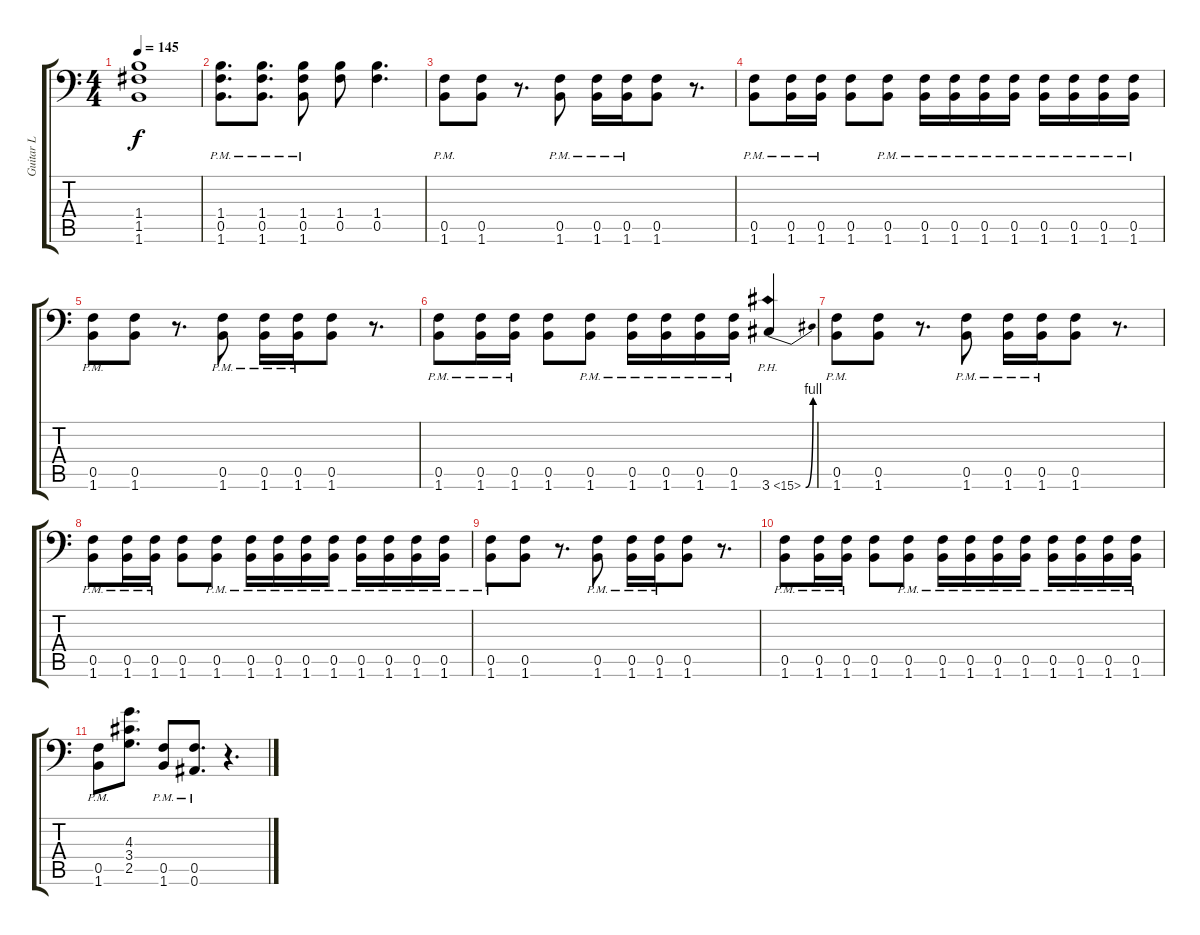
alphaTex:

\track ("Guitar L" "Guitar L") {instrument distortionguitar}
\staff {score tabs}
\tuning (C4 G3 Eb3 Bb2 F2 Bb1) {hide}
\ts (4 4)
\tempo 145
\clef f4
\ks c
(1.4 1.5 1.6).1{dy f} |
(1.4{pm} 0.5{pm} 1.6{pm}).8{d} (1.4{pm} 0.5{pm} 1.6{pm}).8{d} (1.4{pm} 0.5{pm} 1.6{pm}).8 (1.4 0.5).8 (1.4 0.5).4{d} |
(0.5{pm} 1.6{pm}).8 (0.5 1.6).8 r.8{d} (0.5{pm} 1.6{pm}).8 (0.5{pm} 1.6{pm}).16 (0.5{pm} 1.6{pm}).16 (0.5 1.6).8 r.8{d} |
(0.5{pm} 1.6{pm}).8 (0.5{pm} 1.6{pm}).16 (0.5{pm} 1.6{pm}).16 (0.5 1.6).8 (0.5{pm} 1.6{pm}).8 (0.5{pm} 1.6{pm}).16 (0.5{pm} 1.6{pm}).16 (0.5{pm} 1.6{pm}).16 (0.5{pm} 1.6{pm}).16 (0.5{pm} 1.6{pm}).16 (0.5{pm} 1.6{pm}).16 (0.5{pm} 1.6{pm}).16 (0.5{pm} 1.6{pm}).16 |
(0.5{pm} 1.6{pm}).8 (0.5 1.6).8 r.8{d} (0.5{pm} 1.6{pm}).8 (0.5{pm} 1.6{pm}).16 (0.5{pm} 1.6{pm}).16 (0.5 1.6).8 r.8{d} |
(0.5{pm} 1.6{pm}).8 (0.5{pm} 1.6{pm}).16 (0.5{pm} 1.6{pm}).16 (0.5 1.6).8 (0.5{pm} 1.6{pm}).8 (0.5{pm} 1.6{pm}).16 (0.5{pm} 1.6{pm}).16 (0.5{pm} 1.6{pm}).16 (0.5{pm} 1.6{pm}).16 3.6{be (bend 0 0 60 4) ph 12}.4 |
(0.5{pm} 1.6{pm}).8 (0.5 1.6).8 r.8{d} (0.5{pm} 1.6{pm}).8 (0.5{pm} 1.6{pm}).16 (0.5{pm} 1.6{pm}).16 (0.5 1.6).8 r.8{d} |
(0.5{pm} 1.6{pm}).8 (0.5{pm} 1.6{pm}).16 (0.5{pm} 1.6{pm}).16 (0.5 1.6).8 (0.5{pm} 1.6{pm}).8 (0.5{pm} 1.6{pm}).16 (0.5{pm} 1.6{pm}).16 (0.5{pm} 1.6{pm}).16 (0.5{pm} 1.6{pm}).16 (0.5{pm} 1.6{pm}).16 (0.5{pm} 1.6{pm}).16 (0.5{pm} 1.6{pm}).16 (0.5{pm} 1.6{pm}).16 |
(0.5{pm} 1.6{pm}).8 (0.5 1.6).8 r.8{d} (0.5{pm} 1.6{pm}).8 (0.5{pm} 1.6{pm}).16 (0.5{pm} 1.6{pm}).16 (0.5 1.6).8 r.8{d} |
(0.5{pm} 1.6{pm}).8 (0.5{pm} 1.6{pm}).16 (0.5{pm} 1.6{pm}).16 (0.5 1.6).8 (0.5{pm} 1.6{pm}).8 (0.5{pm} 1.6{pm}).16 (0.5{pm} 1.6{pm}).16 (0.5{pm} 1.6{pm}).16 (0.5{pm} 1.6{pm}).16 (0.5{pm} 1.6{pm}).16 (0.5{pm} 1.6{pm}).16 (0.5{pm} 1.6{pm}).16 (0.5{pm} 1.6{pm}).16 |
(0.5{pm} 1.6{pm}).8 (4.3 3.4 2.5).8{d} (0.5{pm} 1.6{pm}).8 (0.5{pm} 0.6{pm}).8{d} r.4{d}
